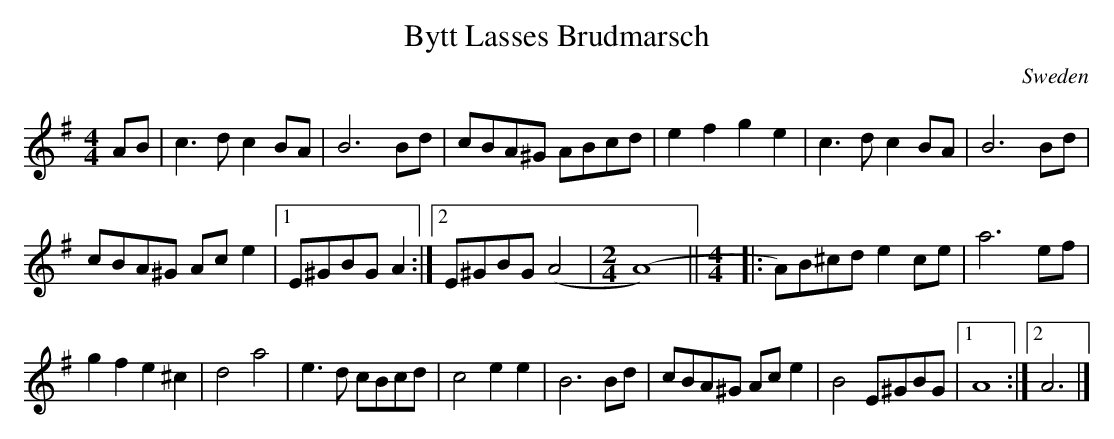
X:1
T:Bytt Lasses Brudmarsch
O:Sweden
M:4/4
K:ADor
AB|\
c3d c2BA|B6 Bd|cBA^G ABcd|e2f2 g2e2|\
c3d c2BA|B6 Bd|
cBA^G Ace2|1 E^GBG A2 :|2 E^GBG (A4|\
M:2/4
(A8)||\
M:4/4
|:A)B^cd e2ce|a6 ef|
g2f2 e2^c2|d4 a4|\
e3d cBcd|c4 e2e2|B6 Bd|cBA^G Ace2|B4 E^GBG\
|1 A8 :|2 A6|]
